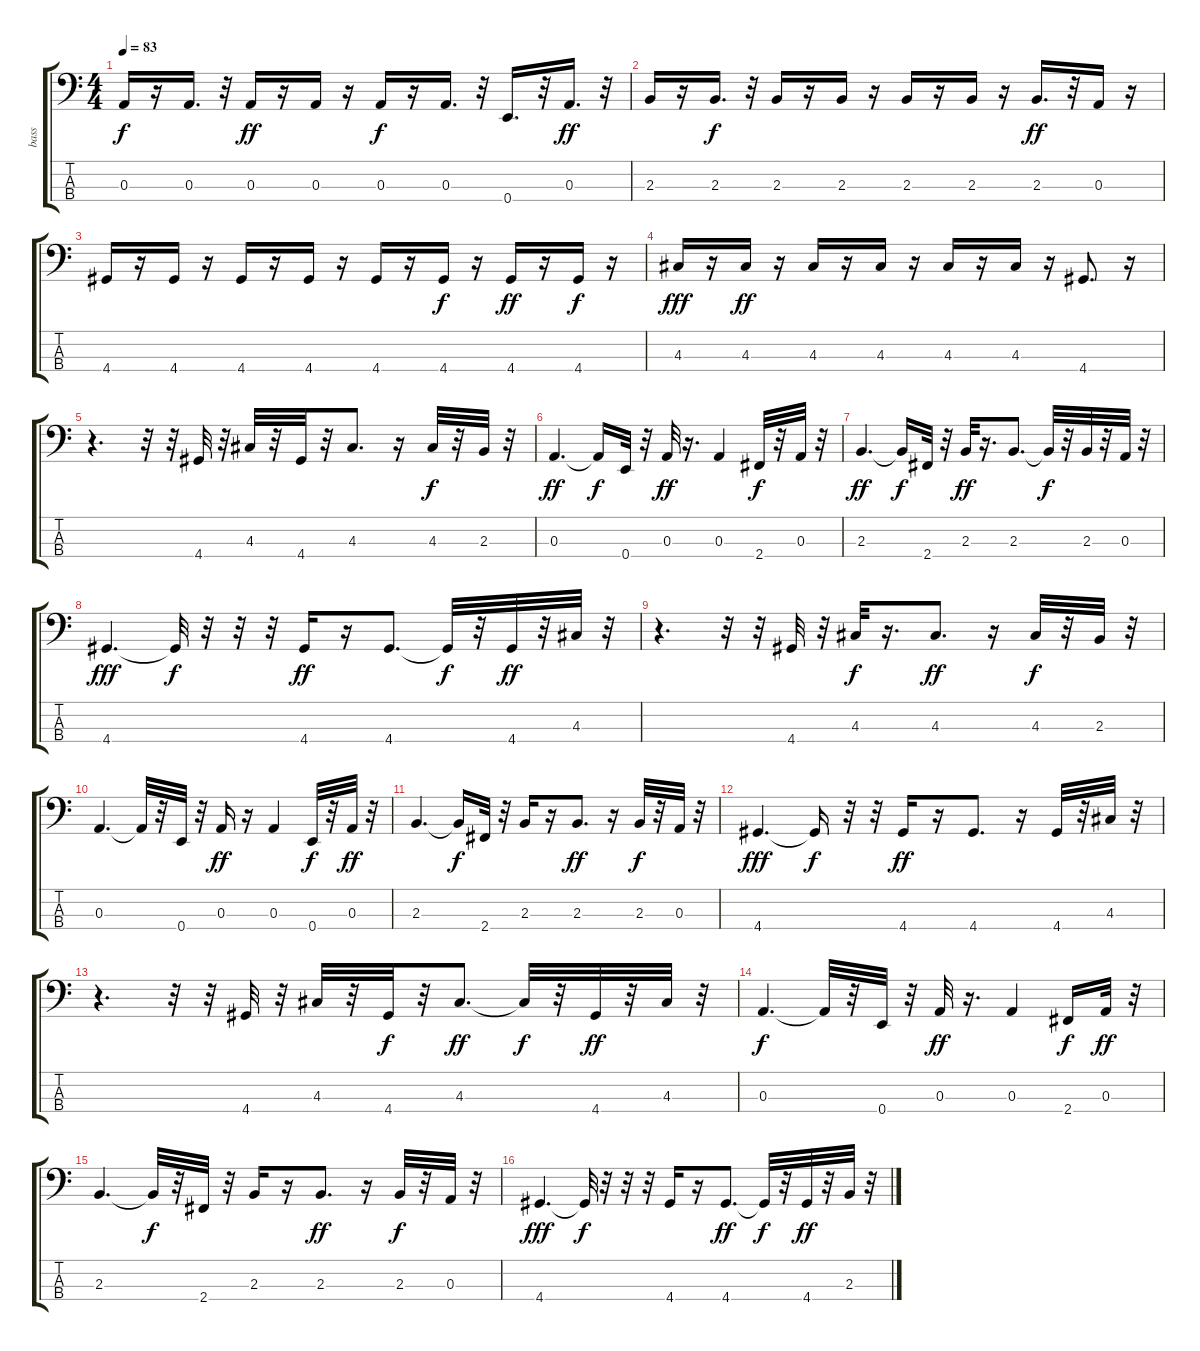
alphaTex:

\track ("bass" "bass") {instrument electricbassfinger}
\staff {score tabs}
\tuning (G2 D2 A1 E1) {hide}
\ts (4 4)
\tempo 83
\clef f4
\ks c
0.3.16{dy f} r.16 0.3.16{d} r.32 0.3.16{dy ff} r.16 0.3.16 r.16 0.3.16{dy f} r.16 0.3.16{d} r.32 0.4.16{d} r.32 0.3.16{d dy ff} r.32 |
2.3.16 r.16 2.3.16{d dy f} r.32 2.3.16 r.16 2.3.16 r.16 2.3.16 r.16 2.3.16 r.16 2.3.16{d dy ff} r.32 0.3.16 r.16 |
4.4.16 r.16 4.4.16 r.16 4.4.16 r.16 4.4.16 r.16 4.4.16 r.16 4.4.16{dy f} r.16 4.4.16{dy ff} r.16 4.4.16{dy f} r.16 |
4.3.16{dy fff} r.16 4.3.16{dy ff} r.16 4.3.16 r.16 4.3.16 r.16 4.3.16 r.16 4.3.16 r.16 4.4.8{d} r.16 |
r.4{d} r.32 r.32 4.4.32 r.32 4.3.32 r.32 4.4.32 r.32 4.3.8{d} r.16 4.3.32{dy f} r.32 2.3.32 r.32 |
0.3.4{d dy ff} 0.3{t}.16{dy f} 0.4.32 r.32 0.3.32{dy ff} r.16{d} 0.3.4 2.4.32{dy f} r.32 0.3.32 r.32 |
2.3.4{d dy ff} 2.3{t}.16{dy f} 2.4.32 r.32 2.3.32{dy ff} r.16{d} 2.3.8{d} 2.3{t}.32{dy f} r.32 2.3.32 r.32 0.3.32 r.32 |
4.4.4{d dy fff} 4.4{t}.32{dy f} r.32 r.32 r.32 4.4.16{dy ff} r.16 4.4.8{d} 4.4{t}.32{dy f} r.32 4.4.32{dy ff} r.32 4.3.32 r.32 |
r.4{d} r.32 r.32 4.4.32 r.32 4.3.32{dy f} r.16{d} 4.3.8{d dy ff} r.16 4.3.32{dy f} r.32 2.3.32 r.32 |
0.3.4{d} 0.3{t}.32 r.32 0.4.32 r.32 0.3.16{dy ff} r.16 0.3.4 0.4.32{dy f} r.32 0.3.32{dy ff} r.32 |
2.3.4{d} 2.3{t}.16{dy f} 2.4.32 r.32 2.3.16 r.16 2.3.8{d dy ff} r.16 2.3.32{dy f} r.32 0.3.32 r.32 |
4.4.4{d dy fff} 4.4{t}.16{dy f} r.32 r.32 4.4.16{dy ff} r.16 4.4.8{d} r.16 4.4.32 r.32 4.3.32 r.32 |
r.4{d} r.32 r.32 4.4.32 r.32 4.3.32 r.32 4.4.32{dy f} r.32 4.3.8{d dy ff} 4.3{t}.32{dy f} r.32 4.4.32{dy ff} r.32 4.3.32 r.32 |
0.3.4{d dy f} 0.3{t}.32 r.32 0.4.32 r.32 0.3.32{dy ff} r.16{d} 0.3.4 2.4.16{dy f} 0.3.32{dy ff} r.32 |
2.3.4{d} 2.3{t}.32{dy f} r.32 2.4.32 r.32 2.3.16 r.16 2.3.8{d dy ff} r.16 2.3.32{dy f} r.32 0.3.32 r.32 |
4.4.4{d dy fff} 4.4{t}.32{dy f} r.32 r.32 r.32 4.4.16 r.16 4.4.8{d dy ff} 4.4{t}.32{dy f} r.32 4.4.32{dy ff} r.32 2.3.32 r.32
